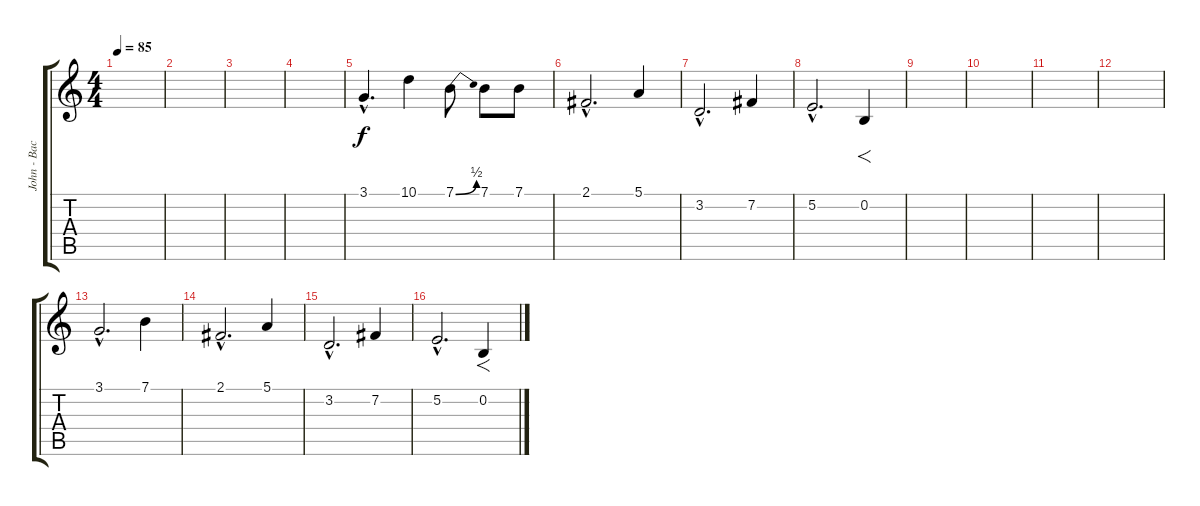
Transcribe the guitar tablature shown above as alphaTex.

\track ("John - Backing vocals" "John - Bac") {instrument choiraahs}
\staff {score tabs}
\tuning (E4 B3 G3 D3 A2 E2) {hide}
\ts (4 4)
\tempo 85
\clef g2
\ks c
|
|
|
|
3.1{hac}.4{d} 10.1.4 7.1{be (bend 0 0 60 2)}.8 7.1.8 7.1.8 |
2.1{hac}.2{d} 5.1.4 |
3.2{hac}.2{d} 7.2.4 |
5.2{hac}.2{d} 0.2.4{f} |
|
|
|
|
3.1{hac}.2{d} 7.1.4 |
2.1{hac}.2{d} 5.1.4 |
3.2{hac}.2{d} 7.2.4 |
5.2{hac}.2{d} 0.2.4{f}
